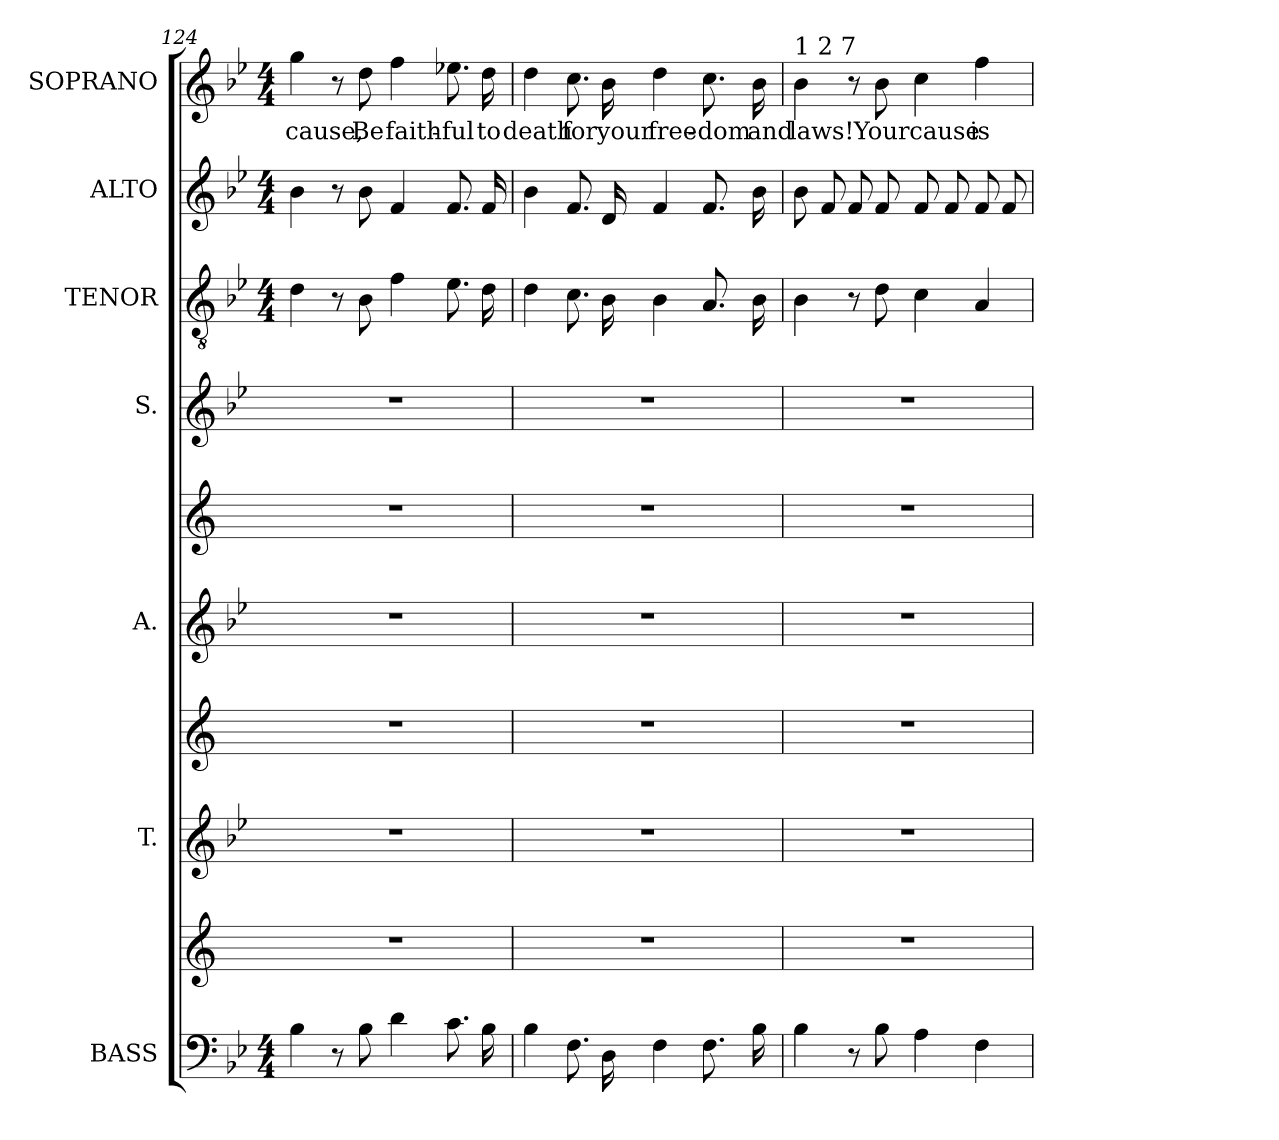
**kern	**kern	**kern	**kern	**kern	**kern	**kern	**kern	**kern	**kern	**text
*part10	*part9	*part8	*part7	*part6	*part5	*part4	*part3	*part2	*part1	*part1
*staff10	*staff9	*staff8	*staff7	*staff6	*staff5	*staff4	*staff3	*staff2	*staff1	*staff1
*I"BASS	*	*I"T.	*	*I"A.	*	*I"S.	*I"TENOR	*I"ALTO	*I"SOPRANO	*
*I'B.	*	*I'T.	*	*I'A.	*	*I'S.	*I'T.	*I'A.	*I'S.	*
*clefF4	*clefG2	*clefG2	*clefG2	*clefG2	*clefG2	*clefG2	*clefGv2	*clefG2	*clefG2	*
*	*ITrd1c2	*	*ITrd1c2	*	*ITrd1c2	*ITrd3c5	*	*	*	*
*k[b-e-]	*k[b-e-]	*k[b-e-]	*k[b-e-]	*k[b-e-]	*k[b-e-]	*k[b-]	*k[b-e-]	*k[b-e-]	*k[b-e-]	*
*B-:	*B-:	*B-:	*B-:	*B-:	*B-:	*F:	*B-:	*B-:	*B-:	*
*M4/4	*	*	*	*	*	*	*M4/4	*M4/4	*M4/4	*
=124	=124	=124	=124	=124	=124	=124	=124	=124	=124	=124
!	!	!	!	!	!	!	!	!	!	!LO:LY:b
4B-\	1r	1r	1r	1r	1r	1r	4d\	4b-\	4gg\	cause,
8r	.	.	.	.	.	.	8r	8r	8r	.
!	!	!	!	!	!	!	!	!	!	!LO:LY:b
8B-\	.	.	.	.	.	.	8B-\	8b-\	8dd\	Be
!	!	!	!	!	!	!	!	!	!	!LO:LY:b
4d\	.	.	.	.	.	.	4f\	4f/	4ff\	faith-
!	!	!	!	!	!	!	!	!	!	!LO:LY:b
8.c\	.	.	.	.	.	.	8.e-\	8.f/	8.ee-X\	-ful
!	!	!	!	!	!	!	!	!	!	!LO:LY:b
16B-\	.	.	.	.	.	.	16d\	16f/	16dd\	to
=125	=125	=125	=125	=125	=125	=125	=125	=125	=125	=125
!	!	!	!	!	!	!	!	!	!	!LO:LY:b
4B-\	1r	1r	1r	1r	1r	1r	4d\	4b-\	4dd\	death
!	!	!	!	!	!	!	!	!	!	!LO:LY:b
8.F\	.	.	.	.	.	.	8.c\	8.f/	8.cc\	for
!	!	!	!	!	!	!	!	!	!	!LO:LY:b
16D\	.	.	.	.	.	.	16B-\	16d/	16b-\	your
!	!	!	!	!	!	!	!	!	!	!LO:LY:b
4F\	.	.	.	.	.	.	4B-\	4f/	4dd\	free-
!	!	!	!	!	!	!	!	!	!	!LO:LY:b
8.F\	.	.	.	.	.	.	8.A/	8.f/	8.cc\	-dom
!	!	!	!	!	!	!	!	!	!	!LO:LY:b
16B-\	.	.	.	.	.	.	16B-\	16b-\	16b-\	and
!!LO:LB:g=z
=126	=126	=126	=126	=126	=126	=126	=126	=126	=126	=126
!	!	!	!	!	!	!	!	!	!LO:TX:a:t=1 2 7	!
!	!	!	!	!	!	!	!	!	!	!LO:LY:b
4B-\	1r	1r	1r	1r	1r	1r	4B-\	8b-\	4b-\	laws!
.	.	.	.	.	.	.	.	8f/	.	.
8r	.	.	.	.	.	.	8r	8f/	8r	.
!	!	!	!	!	!	!	!	!	!	!LO:LY:b
8B-\	.	.	.	.	.	.	8d\	8f/	8b-\	Your
!	!	!	!	!	!	!	!	!	!	!LO:LY:b
4A\	.	.	.	.	.	.	4c\	8f/	4cc\	cause
.	.	.	.	.	.	.	.	8f/	.	.
!	!	!	!	!	!	!	!	!	!	!LO:LY:b
4F\	.	.	.	.	.	.	4A/	8f/	4ff\	is
.	.	.	.	.	.	.	.	8f/	.	.
=	=	=	=	=	=	=	=	=	=	=
*-	*-	*-	*-	*-	*-	*-	*-	*-	*-	*-
